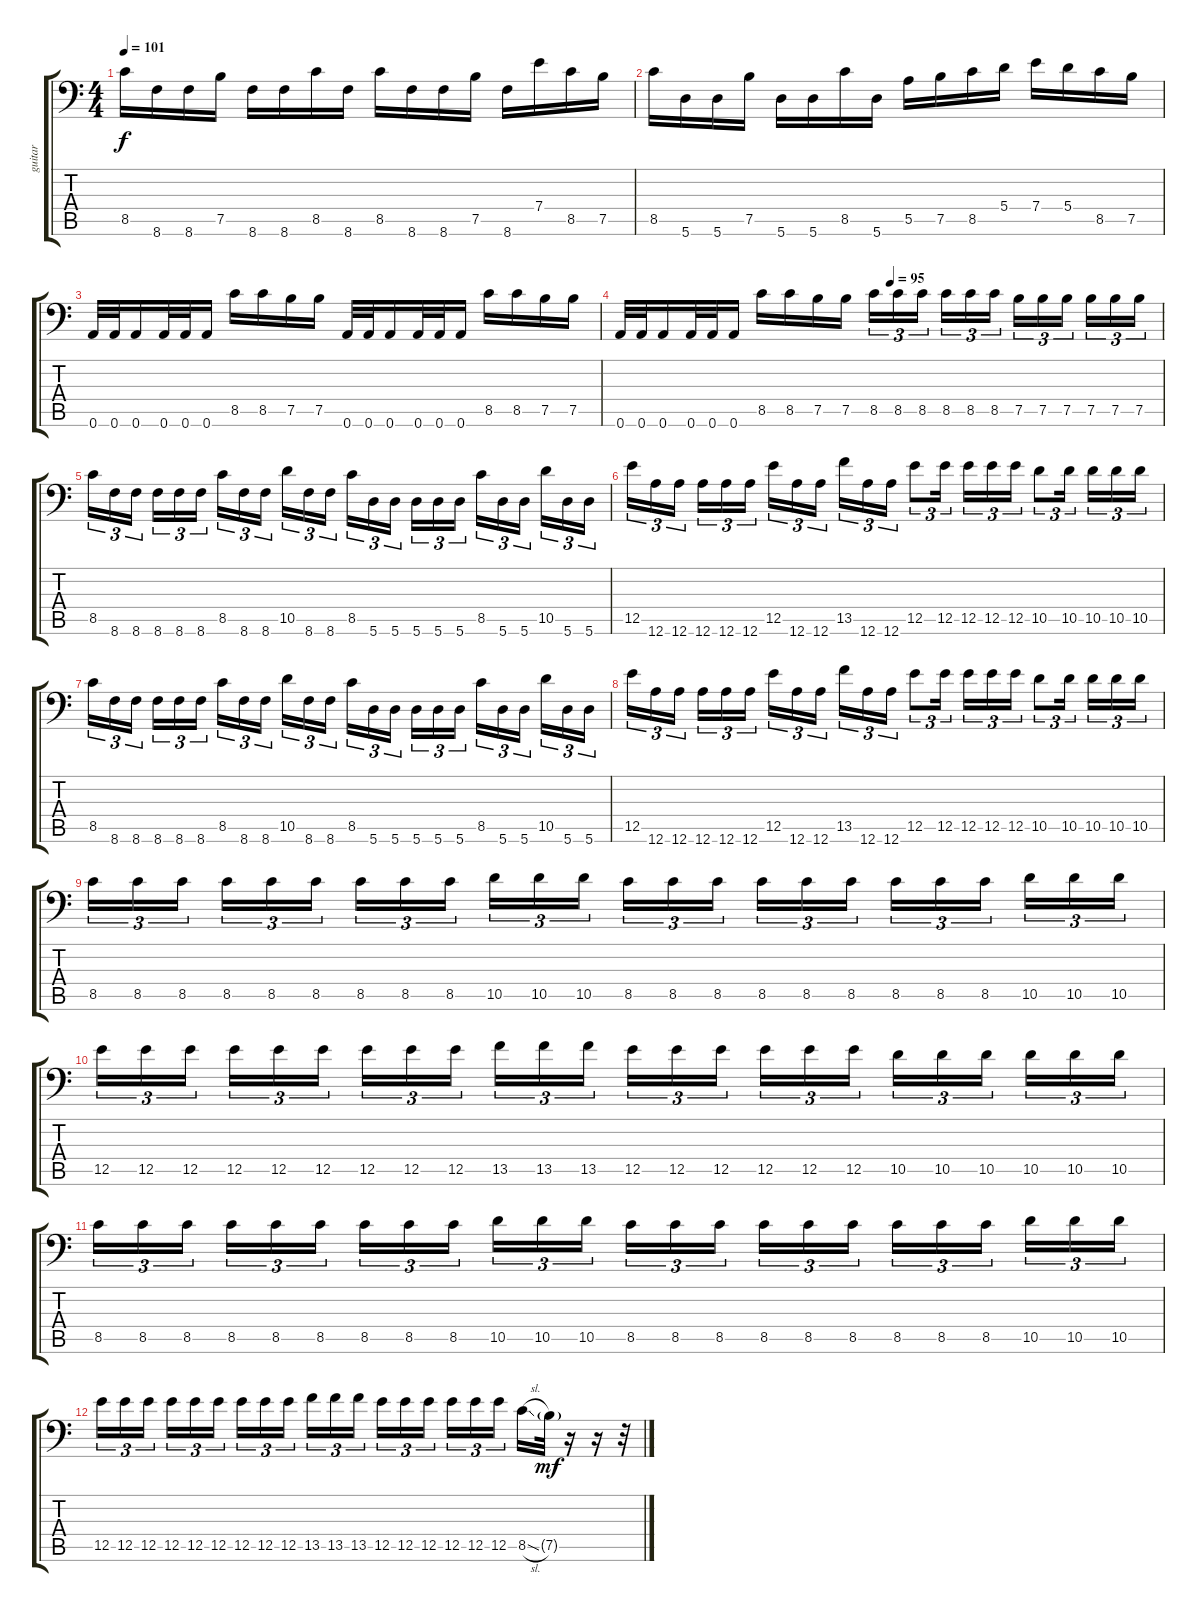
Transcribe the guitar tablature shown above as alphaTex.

\track ("guitar" "guitar") {instrument distortionguitar}
\staff {score tabs}
\tuning (B3 Gb3 D3 A2 E2 A1) {hide}
\ts (4 4)
\tempo 101
\clef f4
\ks c
8.5.16{dy f} 8.6.16 8.6.16 7.5.16 8.6.16 8.6.16 8.5.16 8.6.16 8.5.16 8.6.16 8.6.16 7.5.16 8.6.16 7.4.16 8.5.16 7.5.16 |
8.5.16 5.6.16 5.6.16 7.5.16 5.6.16 5.6.16 8.5.16 5.6.16 5.5.16 7.5.16 8.5.16 5.4.16 7.4.16 5.4.16 8.5.16 7.5.16 |
0.6.32 0.6.32 0.6.16 0.6.32 0.6.32 0.6.16 8.5.16 8.5.16 7.5.16 7.5.16 0.6.32 0.6.32 0.6.16 0.6.32 0.6.32 0.6.16 8.5.16 8.5.16 7.5.16 7.5.16 |
\tempo (95 0.5)
0.6.32 0.6.32 0.6.16 0.6.32 0.6.32 0.6.16 8.5.16 8.5.16 7.5.16 7.5.16 8.5.16{tu (3 2)} 8.5.16{tu (3 2)} 8.5.16{tu (3 2) beam splitsecondary} 8.5.16{tu (3 2)} 8.5.16{tu (3 2)} 8.5.16{tu (3 2)} 7.5.16{tu (3 2)} 7.5.16{tu (3 2)} 7.5.16{tu (3 2) beam splitsecondary} 7.5.16{tu (3 2)} 7.5.16{tu (3 2)} 7.5.16{tu (3 2)} |
8.5.16{tu (3 2)} 8.6.16{tu (3 2)} 8.6.16{tu (3 2) beam splitsecondary} 8.6.16{tu (3 2)} 8.6.16{tu (3 2)} 8.6.16{tu (3 2)} 8.5.16{tu (3 2)} 8.6.16{tu (3 2)} 8.6.16{tu (3 2) beam splitsecondary} 10.5.16{tu (3 2)} 8.6.16{tu (3 2)} 8.6.16{tu (3 2)} 8.5.16{tu (3 2)} 5.6.16{tu (3 2)} 5.6.16{tu (3 2) beam splitsecondary} 5.6.16{tu (3 2)} 5.6.16{tu (3 2)} 5.6.16{tu (3 2)} 8.5.16{tu (3 2)} 5.6.16{tu (3 2)} 5.6.16{tu (3 2) beam splitsecondary} 10.5.16{tu (3 2)} 5.6.16{tu (3 2)} 5.6.16{tu (3 2)} |
12.5.16{tu (3 2)} 12.6.16{tu (3 2)} 12.6.16{tu (3 2) beam splitsecondary} 12.6.16{tu (3 2)} 12.6.16{tu (3 2)} 12.6.16{tu (3 2)} 12.5.16{tu (3 2)} 12.6.16{tu (3 2)} 12.6.16{tu (3 2) beam splitsecondary} 13.5.16{tu (3 2)} 12.6.16{tu (3 2)} 12.6.16{tu (3 2)} 12.5.8{tu (3 2)} 12.5.16{tu (3 2) beam splitsecondary} 12.5.16{tu (3 2)} 12.5.16{tu (3 2)} 12.5.16{tu (3 2)} 10.5.8{tu (3 2)} 10.5.16{tu (3 2) beam splitsecondary} 10.5.16{tu (3 2)} 10.5.16{tu (3 2)} 10.5.16{tu (3 2)} |
8.5.16{tu (3 2)} 8.6.16{tu (3 2)} 8.6.16{tu (3 2) beam splitsecondary} 8.6.16{tu (3 2)} 8.6.16{tu (3 2)} 8.6.16{tu (3 2)} 8.5.16{tu (3 2)} 8.6.16{tu (3 2)} 8.6.16{tu (3 2) beam splitsecondary} 10.5.16{tu (3 2)} 8.6.16{tu (3 2)} 8.6.16{tu (3 2)} 8.5.16{tu (3 2)} 5.6.16{tu (3 2)} 5.6.16{tu (3 2) beam splitsecondary} 5.6.16{tu (3 2)} 5.6.16{tu (3 2)} 5.6.16{tu (3 2)} 8.5.16{tu (3 2)} 5.6.16{tu (3 2)} 5.6.16{tu (3 2) beam splitsecondary} 10.5.16{tu (3 2)} 5.6.16{tu (3 2)} 5.6.16{tu (3 2)} |
12.5.16{tu (3 2)} 12.6.16{tu (3 2)} 12.6.16{tu (3 2) beam splitsecondary} 12.6.16{tu (3 2)} 12.6.16{tu (3 2)} 12.6.16{tu (3 2)} 12.5.16{tu (3 2)} 12.6.16{tu (3 2)} 12.6.16{tu (3 2) beam splitsecondary} 13.5.16{tu (3 2)} 12.6.16{tu (3 2)} 12.6.16{tu (3 2)} 12.5.8{tu (3 2)} 12.5.16{tu (3 2) beam splitsecondary} 12.5.16{tu (3 2)} 12.5.16{tu (3 2)} 12.5.16{tu (3 2)} 10.5.8{tu (3 2)} 10.5.16{tu (3 2) beam splitsecondary} 10.5.16{tu (3 2)} 10.5.16{tu (3 2)} 10.5.16{tu (3 2)} |
8.5.16{tu (3 2)} 8.5.16{tu (3 2)} 8.5.16{tu (3 2) beam splitsecondary} 8.5.16{tu (3 2)} 8.5.16{tu (3 2)} 8.5.16{tu (3 2)} 8.5.16{tu (3 2)} 8.5.16{tu (3 2)} 8.5.16{tu (3 2) beam splitsecondary} 10.5.16{tu (3 2)} 10.5.16{tu (3 2)} 10.5.16{tu (3 2)} 8.5.16{tu (3 2)} 8.5.16{tu (3 2)} 8.5.16{tu (3 2) beam splitsecondary} 8.5.16{tu (3 2)} 8.5.16{tu (3 2)} 8.5.16{tu (3 2)} 8.5.16{tu (3 2)} 8.5.16{tu (3 2)} 8.5.16{tu (3 2) beam splitsecondary} 10.5.16{tu (3 2)} 10.5.16{tu (3 2)} 10.5.16{tu (3 2)} |
12.5.16{tu (3 2)} 12.5.16{tu (3 2)} 12.5.16{tu (3 2) beam splitsecondary} 12.5.16{tu (3 2)} 12.5.16{tu (3 2)} 12.5.16{tu (3 2)} 12.5.16{tu (3 2)} 12.5.16{tu (3 2)} 12.5.16{tu (3 2) beam splitsecondary} 13.5.16{tu (3 2)} 13.5.16{tu (3 2)} 13.5.16{tu (3 2)} 12.5.16{tu (3 2)} 12.5.16{tu (3 2)} 12.5.16{tu (3 2) beam splitsecondary} 12.5.16{tu (3 2)} 12.5.16{tu (3 2)} 12.5.16{tu (3 2)} 10.5.16{tu (3 2)} 10.5.16{tu (3 2)} 10.5.16{tu (3 2) beam splitsecondary} 10.5.16{tu (3 2)} 10.5.16{tu (3 2)} 10.5.16{tu (3 2)} |
8.5.16{tu (3 2)} 8.5.16{tu (3 2)} 8.5.16{tu (3 2) beam splitsecondary} 8.5.16{tu (3 2)} 8.5.16{tu (3 2)} 8.5.16{tu (3 2)} 8.5.16{tu (3 2)} 8.5.16{tu (3 2)} 8.5.16{tu (3 2) beam splitsecondary} 10.5.16{tu (3 2)} 10.5.16{tu (3 2)} 10.5.16{tu (3 2)} 8.5.16{tu (3 2)} 8.5.16{tu (3 2)} 8.5.16{tu (3 2) beam splitsecondary} 8.5.16{tu (3 2)} 8.5.16{tu (3 2)} 8.5.16{tu (3 2)} 8.5.16{tu (3 2)} 8.5.16{tu (3 2)} 8.5.16{tu (3 2) beam splitsecondary} 10.5.16{tu (3 2)} 10.5.16{tu (3 2)} 10.5.16{tu (3 2)} |
12.5.16{tu (3 2)} 12.5.16{tu (3 2)} 12.5.16{tu (3 2) beam splitsecondary} 12.5.16{tu (3 2)} 12.5.16{tu (3 2)} 12.5.16{tu (3 2)} 12.5.16{tu (3 2)} 12.5.16{tu (3 2)} 12.5.16{tu (3 2) beam splitsecondary} 13.5.16{tu (3 2)} 13.5.16{tu (3 2)} 13.5.16{tu (3 2)} 12.5.16{tu (3 2)} 12.5.16{tu (3 2)} 12.5.16{tu (3 2) beam splitsecondary} 12.5.16{tu (3 2)} 12.5.16{tu (3 2)} 12.5.16{tu (3 2)} 8.5{sl}.16 7.5{g}.32{dy mf} r.16 r.16 r.32
